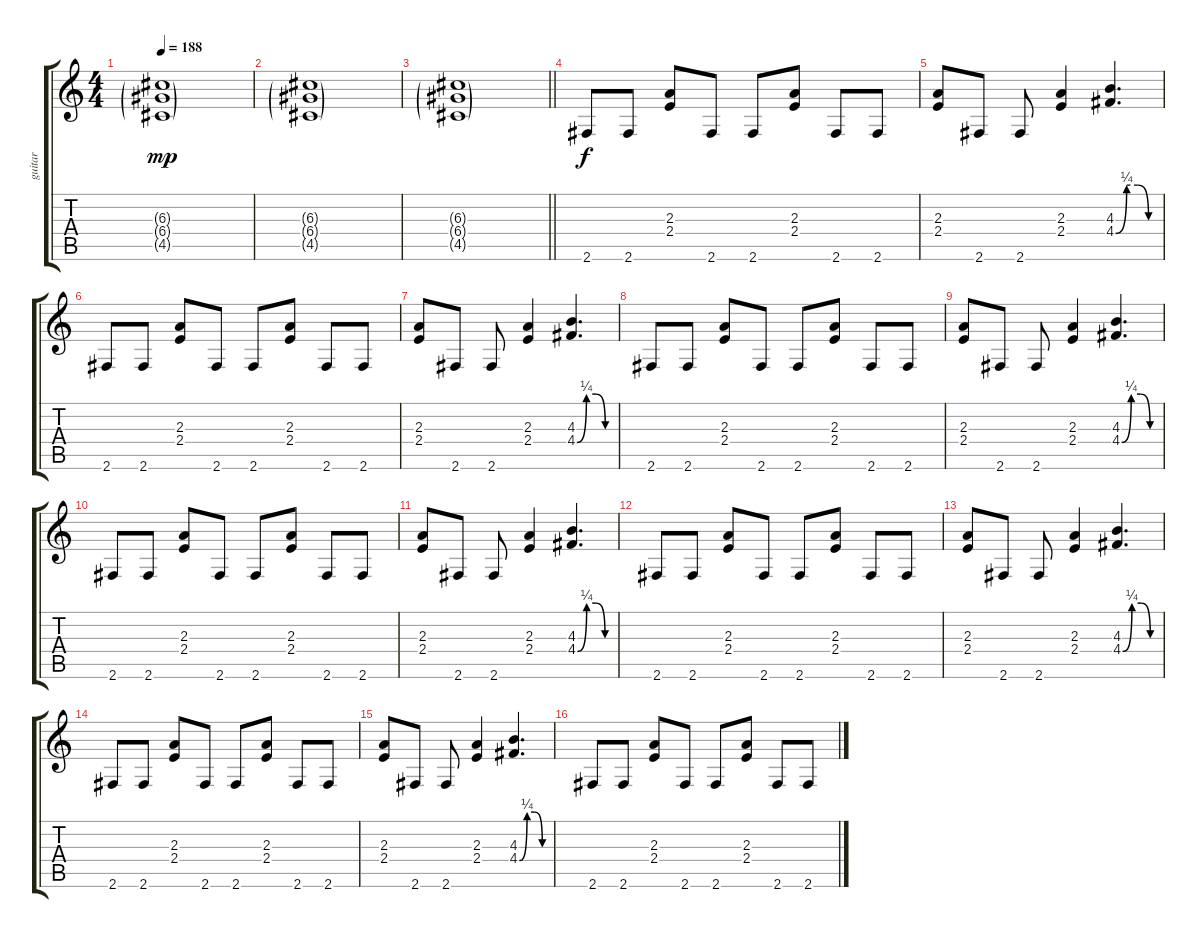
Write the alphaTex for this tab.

\track ("guitar" "guitar") {instrument overdrivenguitar}
\staff {score tabs}
\tuning (E4 B3 G3 D3 A2 E2) {hide}
\ts (4 4)
\tempo 188
\clef g2
\ks c
(6.3{g} 6.4{g} 4.5{g}).1{dy mp} |
(6.3{g} 6.4{g} 4.5{g}).1 |
\barLineRight lightlight
(6.3{g} 6.4{g} 4.5{g}).1 |
2.6.8{dy f} 2.6.8 (2.3 2.4).8 2.6.8 2.6.8 (2.3 2.4).8 2.6.8 2.6.8 |
(2.3 2.4).8 2.6.8 2.6.8 (2.3 2.4).4 (4.3 4.4{be (custom 0 0 15 1 30 1 45 0 60 0)}).4{d} |
2.6.8 2.6.8 (2.3 2.4).8 2.6.8 2.6.8 (2.3 2.4).8 2.6.8 2.6.8 |
(2.3 2.4).8 2.6.8 2.6.8 (2.3 2.4).4 (4.3 4.4{be (custom 0 0 15 1 30 1 45 0 60 0)}).4{d} |
2.6.8 2.6.8 (2.3 2.4).8 2.6.8 2.6.8 (2.3 2.4).8 2.6.8 2.6.8 |
(2.3 2.4).8 2.6.8 2.6.8 (2.3 2.4).4 (4.3 4.4{be (custom 0 0 15 1 30 1 45 0 60 0)}).4{d} |
2.6.8 2.6.8 (2.3 2.4).8 2.6.8 2.6.8 (2.3 2.4).8 2.6.8 2.6.8 |
(2.3 2.4).8 2.6.8 2.6.8 (2.3 2.4).4 (4.3 4.4{be (custom 0 0 15 1 30 1 45 0 60 0)}).4{d} |
2.6.8 2.6.8 (2.3 2.4).8 2.6.8 2.6.8 (2.3 2.4).8 2.6.8 2.6.8 |
(2.3 2.4).8 2.6.8 2.6.8 (2.3 2.4).4 (4.3 4.4{be (custom 0 0 15 1 30 1 45 0 60 0)}).4{d} |
2.6.8 2.6.8 (2.3 2.4).8 2.6.8 2.6.8 (2.3 2.4).8 2.6.8 2.6.8 |
(2.3 2.4).8 2.6.8 2.6.8 (2.3 2.4).4 (4.3 4.4{be (custom 0 0 15 1 30 1 45 0 60 0)}).4{d} |
2.6.8 2.6.8 (2.3 2.4).8 2.6.8 2.6.8 (2.3 2.4).8 2.6.8 2.6.8
